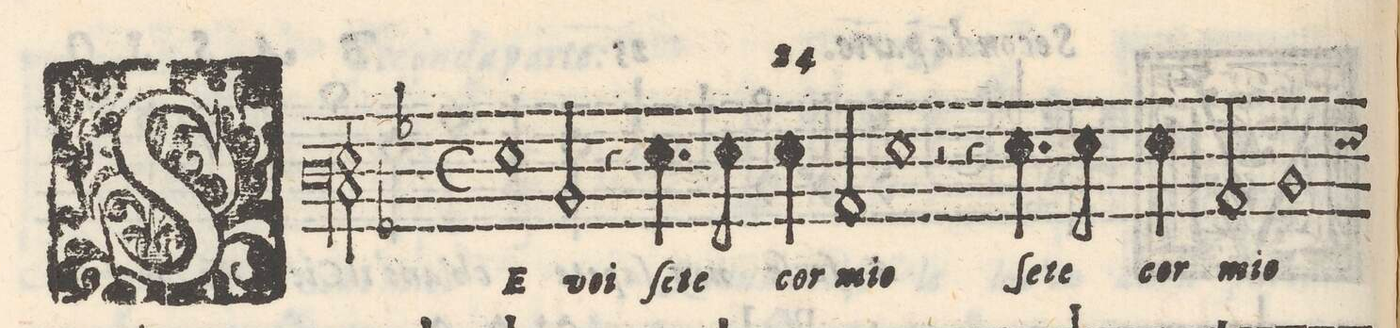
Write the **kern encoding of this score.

**kern	**text
*I"BASSO	*
*clefF3	*
*k[b-]	*
*met(C)	*
*M2/1	*
1G	SE
2D/	voi
4r	.
4.G\	ſe-
=2-	=2-
8G\	-te
4G\	cor
2C/	mi-
1G	-o
=3-	=3-
2r	.
4r	.
4.G\	ſe-
8G\	-te
4G\	cor
2C/	mi-
=4-	=4-
1D	-o
*-	*-
